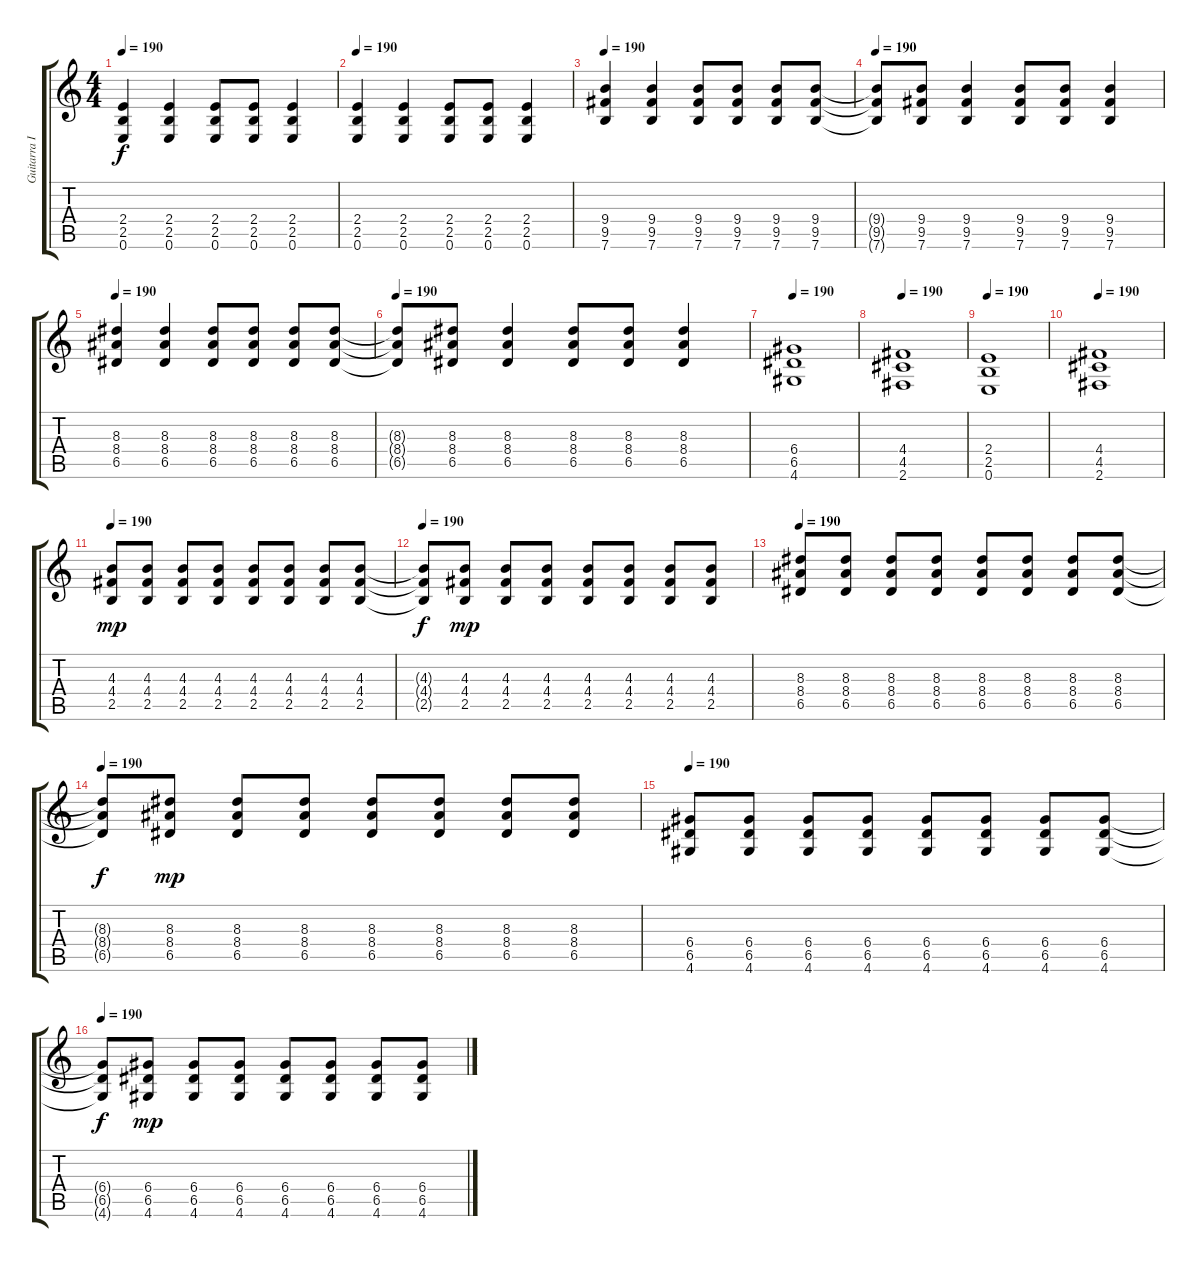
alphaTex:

\track ("Guitarra I" "Guitarra I") {instrument overdrivenguitar}
\staff {score tabs}
\tuning (E4 B3 G3 D3 A2 E2) {hide}
\ts (4 4)
\tempo 190
\clef g2
\ks c
(2.4 2.5 0.6).4{dy f} (2.4 2.5 0.6).4 (2.4 2.5 0.6).8 (2.4 2.5 0.6).8 (2.4 2.5 0.6).4 |
\tempo 190
(2.4 2.5 0.6).4 (2.4 2.5 0.6).4 (2.4 2.5 0.6).8 (2.4 2.5 0.6).8 (2.4 2.5 0.6).4 |
\tempo 190
(9.4 9.5 7.6).4 (9.4 9.5 7.6).4 (9.4 9.5 7.6).8 (9.4 9.5 7.6).8 (9.4 9.5 7.6).8 (9.4 9.5 7.6).8 |
\tempo 190
(9.4{t} 9.5{t} 7.6{t}).8 (9.4 9.5 7.6).8 (9.4 9.5 7.6).4 (9.4 9.5 7.6).8 (9.4 9.5 7.6).8 (9.4 9.5 7.6).4 |
\tempo 190
(8.3 8.4 6.5).4 (8.3 8.4 6.5).4 (8.3 8.4 6.5).8 (8.3 8.4 6.5).8 (8.3 8.4 6.5).8 (8.3 8.4 6.5).8 |
\tempo 190
(8.3{t} 8.4{t} 6.5{t}).8 (8.3 8.4 6.5).8 (8.3 8.4 6.5).4 (8.3 8.4 6.5).8 (8.3 8.4 6.5).8 (8.3 8.4 6.5).4 |
\tempo 190
(6.4 6.5 4.6).1 |
\tempo 190
(4.4 4.5 2.6).1 |
\tempo 190
(2.4 2.5 0.6).1 |
\tempo 190
(4.4 4.5 2.6).1 |
\tempo 190
(4.3 4.4 2.5).8{dy mp} (4.3 4.4 2.5).8 (4.3 4.4 2.5).8 (4.3 4.4 2.5).8 (4.3 4.4 2.5).8 (4.3 4.4 2.5).8 (4.3 4.4 2.5).8 (4.3 4.4 2.5).8 |
\tempo 190
(4.3{t} 4.4{t} 2.5{t}).8{dy f} (4.3 4.4 2.5).8{dy mp} (4.3 4.4 2.5).8 (4.3 4.4 2.5).8 (4.3 4.4 2.5).8 (4.3 4.4 2.5).8 (4.3 4.4 2.5).8 (4.3 4.4 2.5).8 |
\tempo 190
(8.3 8.4 6.5).8 (8.3 8.4 6.5).8 (8.3 8.4 6.5).8 (8.3 8.4 6.5).8 (8.3 8.4 6.5).8 (8.3 8.4 6.5).8 (8.3 8.4 6.5).8 (8.3 8.4 6.5).8 |
\tempo 190
(8.3{t} 8.4{t} 6.5{t}).8{dy f} (8.3 8.4 6.5).8{dy mp} (8.3 8.4 6.5).8 (8.3 8.4 6.5).8 (8.3 8.4 6.5).8 (8.3 8.4 6.5).8 (8.3 8.4 6.5).8 (8.3 8.4 6.5).8 |
\tempo 190
(6.4 6.5 4.6).8 (6.4 6.5 4.6).8 (6.4 6.5 4.6).8 (6.4 6.5 4.6).8 (6.4 6.5 4.6).8 (6.4 6.5 4.6).8 (6.4 6.5 4.6).8 (6.4 6.5 4.6).8 |
\tempo 190
(6.4{t} 6.5{t} 4.6{t}).8{dy f} (6.4 6.5 4.6).8{dy mp} (6.4 6.5 4.6).8 (6.4 6.5 4.6).8 (6.4 6.5 4.6).8 (6.4 6.5 4.6).8 (6.4 6.5 4.6).8 (6.4 6.5 4.6).8
